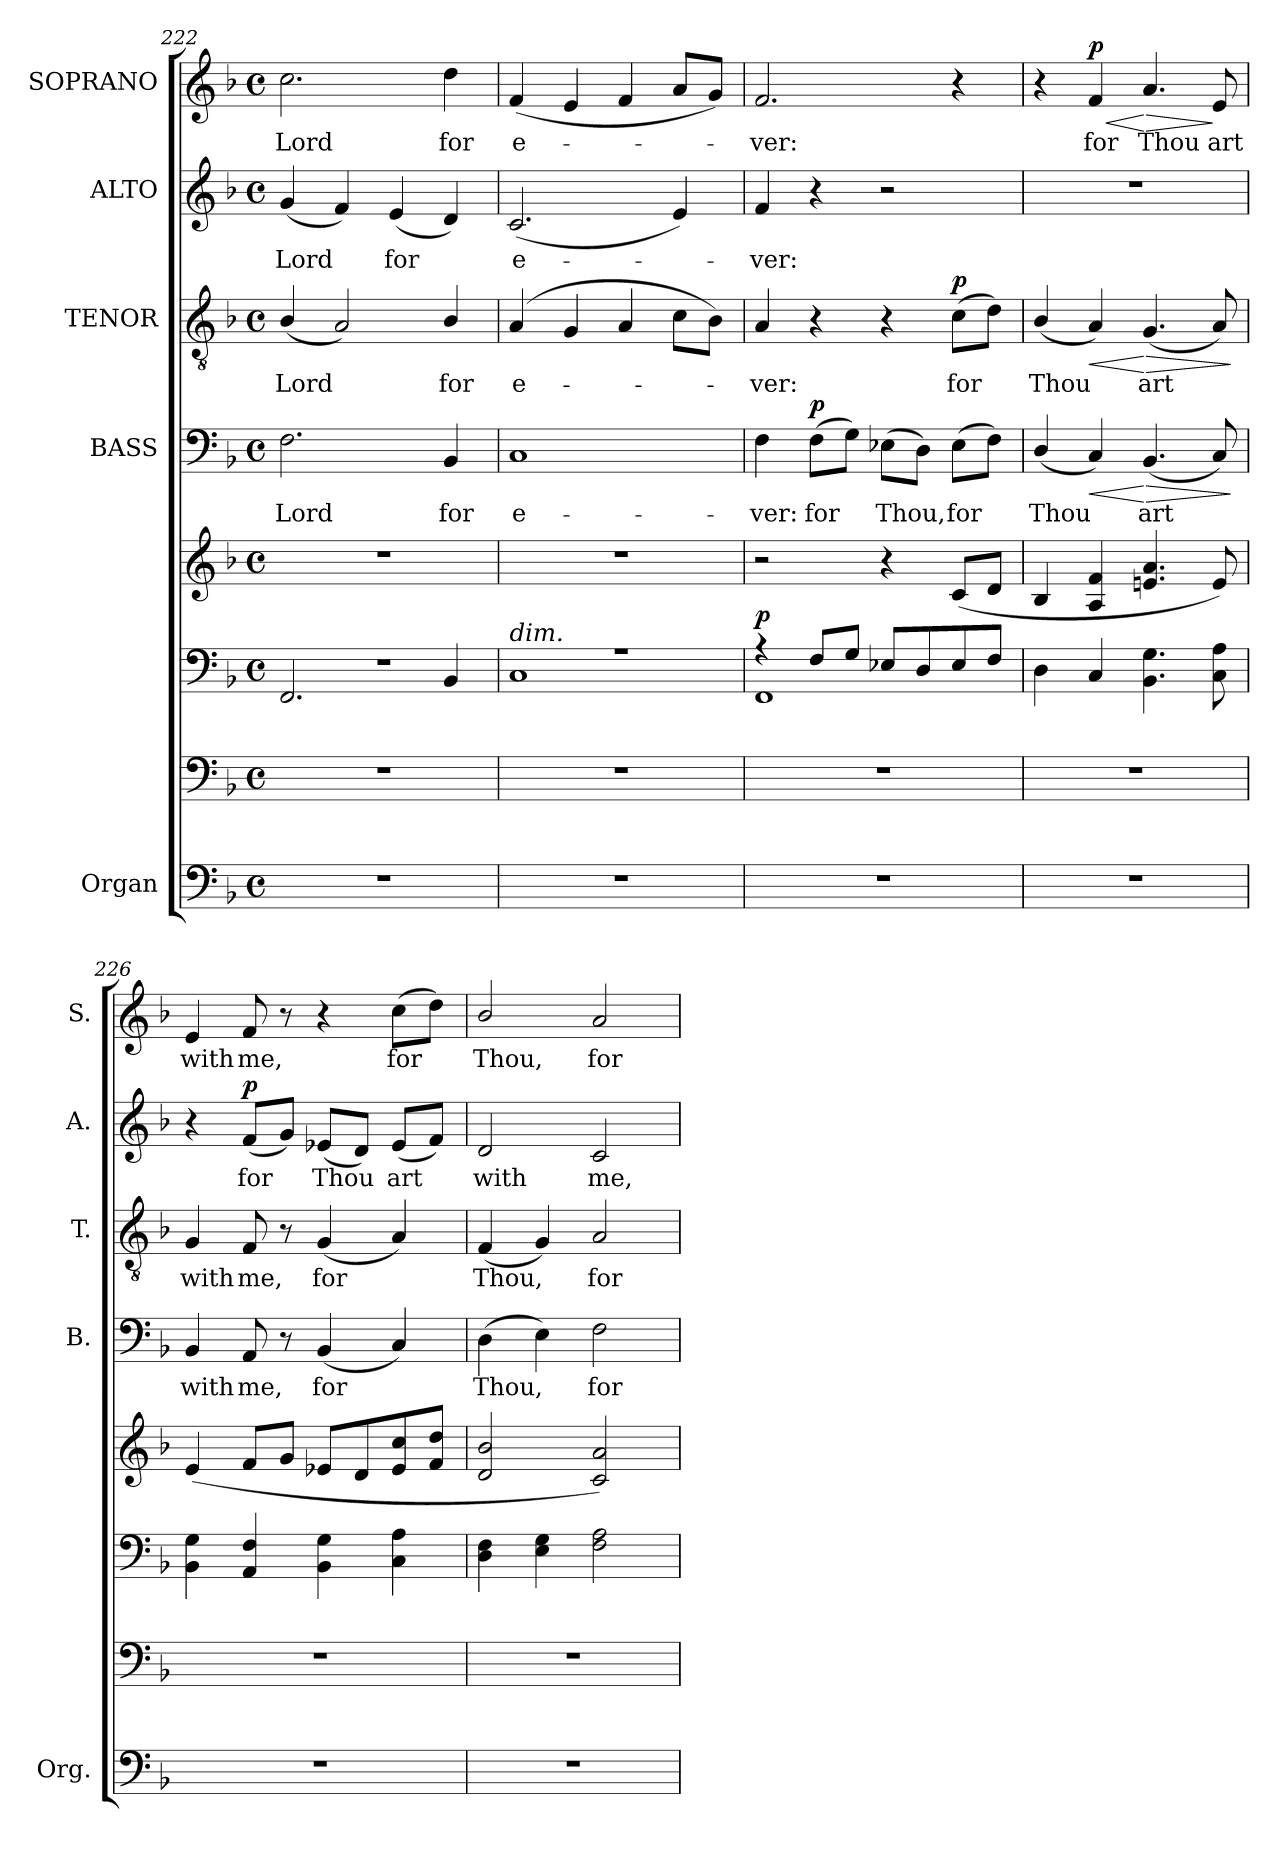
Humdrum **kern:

**kern	**kern	**kern	**kern	**dynam	**kern	**text	**dynam	**kern	**text	**dynam	**kern	**text	**dynam	**kern	**text	**dynam
*part5	*part5	*part5	*part5	*part5	*part4	*part4	*part4	*part3	*part3	*part3	*part2	*part2	*part2	*part1	*part1	*part1
*staff8	*staff7	*staff6	*staff5	*staff5/6/7/8	*staff4	*staff4	*staff4	*staff3	*staff3	*staff3	*staff2	*staff2	*staff2	*staff1	*staff1	*staff1
*I"Organ	*	*	*	*	*I"BASS	*	*	*I"TENOR	*	*	*I"ALTO	*	*	*I"SOPRANO	*	*
*I'Org.	*	*	*	*	*I'B.	*	*	*I'T.	*	*	*I'A.	*	*	*I'S.	*	*
*clefF4	*clefF4	*clefF4	*clefG2	*	*clefF4	*	*	*clefGv2	*	*	*clefG2	*	*	*clefG2	*	*
*	*	*	*	*	*	*	*	*ITrd7c12	*	*	*	*	*	*	*	*
*k[b-]	*k[b-]	*k[b-]	*k[b-]	*	*k[b-]	*	*	*k[b-]	*	*	*k[b-]	*	*	*k[b-]	*	*
*F:	*F:	*F:	*F:	*	*F:	*	*	*F:	*	*	*F:	*	*	*F:	*	*
*M4/4	*M4/4	*M4/4	*M4/4	*	*M4/4	*	*	*M4/4	*	*	*M4/4	*	*	*M4/4	*	*
*met(c)	*met(c)	*met(c)	*met(c)	*	*met(c)	*	*	*met(c)	*	*	*met(c)	*	*	*met(c)	*	*
=222	=222	=222	=222	=222	=222	=222	=222	=222	=222	=222	=222	=222	=222	=222	=222	=222
*	*	*^	*	*	*	*	*	*	*	*	*	*	*	*	*	*
!	!	!	!	!	!	!	!LO:LY:b:color=#000000	!	!	!	!	!	!	!	!	!	!
!	!	!	!	!	!	!	!	!	!	!LO:LY:b:color=#000000	!	!	!	!	!	!	!
!	!	!	!	!	!	!	!	!	!	!	!	!	!LO:LY:b:color=#000000	!	!	!	!
!	!	!	!	!	!	!	!	!	!	!	!	!	!	!	!	!LO:LY:b:color=#000000	!
1r	1r	1r	2.FFi/	1r	.	2.Fi\	Lord	.	(4BB-i/	Lord	.	(4gi/	Lord	.	2.cci\	Lord	.
.	.	.	.	.	.	.	.	.	2AAi/)	.	.	4fi/)	.	.	.	.	.
!	!	!	!	!	!	!	!	!	!	!	!	!	!LO:LY:b:color=#000000	!	!	!	!
.	.	.	.	.	.	.	.	.	.	.	.	(4ei/	for	.	.	.	.
!	!	!	!	!	!	!	!LO:LY:b:color=#000000	!	!	!	!	!	!	!	!	!	!
!	!	!	!	!	!	!	!	!	!	!LO:LY:b:color=#000000	!	!	!	!	!	!	!
!	!	!	!	!	!	!	!	!	!	!	!	!	!	!	!	!LO:LY:b:color=#000000	!
.	.	.	4BB-i/	.	.	4BB-i/	for	.	4BB-i/	for	.	4di/)	.	.	4ddi\	for	.
=223	=223	=223	=223	=223	=223	=223	=223	=223	=223	=223	=223	=223	=223	=223	=223	=223	=223
!	!	!	!	!	!	!	!LO:LY:b:color=#000000	!	!	!	!	!	!	!	!	!	!
!	!	!	!	!	!	!	!	!	!	!LO:LY:b:color=#000000	!	!	!	!	!	!	!
!	!	!	!	!	!	!	!	!	!	!	!	!	!LO:LY:b:color=#000000	!	!	!	!
!	!	!LO:TX:a:i:t=dim.	!	!	!	!	!	!	!	!	!	!	!	!	!	!	!
!	!	!	!	!	!	!	!	!	!	!	!	!	!	!	!	!LO:LY:b:color=#000000	!
1r	1r	1r	1Ci	1r	.	1Ci	e-	.	(4AAi/	e-	.	(2.ci/	e-	.	(4fi/	e-	.
.	.	.	.	.	.	.	.	.	4GGi/	.	.	.	.	.	4ei/	.	.
.	.	.	.	.	.	.	.	.	4AAi/	.	.	.	.	.	4fi/	.	.
.	.	.	.	.	.	.	.	.	8Ci\L	.	.	4ei/)	.	.	8ai/L	.	.
.	.	.	.	.	.	.	.	.	8BB-i\J)	.	.	.	.	.	8gi/J)	.	.
!!LO:LB:g=z
=224	=224	=224	=224	=224	=224	=224	=224	=224	=224	=224	=224	=224	=224	=224	=224	=224	=224
!	!	!	!	!	!	!	!LO:LY:b:color=#000000	!	!	!	!	!	!	!	!	!	!
!	!	!	!	!	!	!	!	!	!	!LO:LY:b:color=#000000	!	!	!	!	!	!	!
!	!	!	!	!	!	!	!	!	!	!	!	!	!LO:LY:b:color=#000000	!	!	!	!
!	!	!	!	!	!	!	!	!	!	!	!	!	!	!	!	!LO:LY:b:color=#000000	!
1r	1r	4r	1FFi	2r	p	4Fi\	-ver:	.	4AAi/	-ver:	.	4fi/	-ver:	.	2.fi/	-ver:	.
!	!	!	!	!	!	!	!LO:LY:b:color=#000000	!	!	!	!	!	!	!	!	!	!
.	.	8Fi/L	.	.	.	(8Fi\L	for	p	4r	.	.	4r	.	.	.	.	.
.	.	8Gi/J	.	.	.	8Gi\J)	.	.	.	.	.	.	.	.	.	.	.
!	!	!	!	!	!	!	!LO:LY:b:color=#000000	!	!	!	!	!	!	!	!	!	!
.	.	8E-Xi/L	.	4r	.	(8E-Xi\L	Thou,	.	4r	.	.	2r	.	.	.	.	.
.	.	8Di/	.	.	.	8Di\J)	.	.	.	.	.	.	.	.	.	.	.
!	!	!	!	!	!	!	!LO:LY:b:color=#000000	!	!	!	!	!	!	!	!	!	!
!	!	!	!	!	!	!	!	!	!	!LO:LY:b:color=#000000	!	!	!	!	!	!	!
.	.	8E-i/	.	(8ci/L	.	(8E-i\L	for	.	(8Ci\L	for	p	.	.	.	4r	.	.
.	.	8Fi/J	.	8di/J	.	8Fi\J)	.	.	8Di\J)	.	.	.	.	.	.	.	.
*	*	*v	*v	*	*	*	*	*	*	*	*	*	*	*	*	*	*
=225	=225	=225	=225	=225	=225	=225	=225	=225	=225	=225	=225	=225	=225	=225	=225	=225
!	!	!	!	!	!	!LO:LY:b:color=#000000	!	!	!	!	!	!	!	!	!	!
!	!	!	!	!	!	!	!	!	!LO:LY:b:color=#000000	!	!	!	!	!	!	!
1r	1r	4Di\	4B-i/	.	(4Di/	Thou	.	(4BB-i/	Thou	.	1r	.	.	4r	.	.
!	!	!	!	!	!	!	!LO:HP:b	!	!	!LO:HP:b	!	!	!	!	!	!
!	!	!	!	!	!	!	!	!	!	!	!	!	!	!	!LO:LY:b:color=#000000	!LO:HP:b
.	.	4Ci/	4Ai/ 4fi	.	4Ci/)	.	<	4AAi/)	.	<	.	.	.	4fi/	for	< p
!	!	!	!	!	!	!LO:LY:b:color=#000000	!LO:HP:n=1:b	!	!	!	!	!	!	!	!	!
!	!	!	!	!	!	!	!	!	!LO:LY:b:color=#000000	!LO:HP:n=1:b	!	!	!	!	!	!
!	!	!	!	!	!	!	!	!	!	!	!	!	!	!	!LO:LY:b:color=#000000	!LO:HP:n=1:b
.	.	4.BB-i\ 4.Gi	4.eni/ 4.ai	.	(4.BB-i/	art	[ >	(4.GGi/	art	[ >	.	.	.	4.ai/	Thou	[ >
!	!	!	!	!	!	!	!	!	!	!	!	!	!	!	!LO:LY:b:color=#000000	!
.	.	8Ci\ 8Ai	8ei/)	.	8Ci/)	.	.	8AAi/)	.	.	.	.	.	8ei/	art	]
.	.	.	.	.	.	.	]	.	.	]	.	.	.	.	.	.
=226	=226	=226	=226	=226	=226	=226	=226	=226	=226	=226	=226	=226	=226	=226	=226	=226
!	!	!	!	!	!	!LO:LY:b:color=#000000	!	!	!	!	!	!	!	!	!	!
!	!	!	!	!	!	!	!	!	!LO:LY:b:color=#000000	!	!	!	!	!	!	!
!	!	!	!	!	!	!	!	!	!	!	!	!	!	!	!LO:LY:b:color=#000000	!
1r	1r	4BB-i\ 4Gi	(4ei/	.	4BB-i/	with	.	4GGi/	with	.	4r	.	.	4ei/	with	.
!	!	!	!	!	!	!LO:LY:b:color=#000000	!	!	!	!	!	!	!	!	!	!
!	!	!	!	!	!	!	!	!	!LO:LY:b:color=#000000	!	!	!	!	!	!	!
!	!	!	!	!	!	!	!	!	!	!	!	!LO:LY:b:color=#000000	!	!	!	!
!	!	!	!	!	!	!	!	!	!	!	!	!	!	!	!LO:LY:b:color=#000000	!
.	.	4AAi/ 4Fi	8fi/L	.	8AAi/	me,	.	8FFi/	me,	.	(8fi/L	for	p	8fi/	me,	.
.	.	.	8gi/J	.	8r	.	.	8r	.	.	8gi/J)	.	.	8r	.	.
!	!	!	!	!	!	!LO:LY:b:color=#000000	!	!	!	!	!	!	!	!	!	!
!	!	!	!	!	!	!	!	!	!LO:LY:b:color=#000000	!	!	!	!	!	!	!
!	!	!	!	!	!	!	!	!	!	!	!	!LO:LY:b:color=#000000	!	!	!	!
.	.	4BB-i\ 4Gi	8e-Xi/L	.	(4BB-i/	for	.	(4GGi/	for	.	(8e-Xi/L	Thou	.	4r	.	.
.	.	.	8di/	.	.	.	.	.	.	.	8di/J)	.	.	.	.	.
!	!	!	!	!	!	!	!	!	!	!	!	!LO:LY:b:color=#000000	!	!	!	!
!	!	!	!	!	!	!	!	!	!	!	!	!	!	!	!LO:LY:b:color=#000000	!
.	.	4Ci\ 4Ai	8e-i/ 8cci	.	4Ci/)	.	.	4AAi/)	.	.	(8e-i/L	art	.	(8cci\L	for	.
.	.	.	8fi/ 8ddiJ	.	.	.	.	.	.	.	8fi/J)	.	.	8ddi\J)	.	.
=227	=227	=227	=227	=227	=227	=227	=227	=227	=227	=227	=227	=227	=227	=227	=227	=227
!	!	!	!	!	!	!LO:LY:b:color=#000000	!	!	!	!	!	!	!	!	!	!
!	!	!	!	!	!	!	!	!	!LO:LY:b:color=#000000	!	!	!	!	!	!	!
!	!	!	!	!	!	!	!	!	!	!	!	!LO:LY:b:color=#000000	!	!	!	!
!	!	!	!	!	!	!	!	!	!	!	!	!	!	!	!LO:LY:b:color=#000000	!
1r	1r	4Di\ 4Fi	2di/ 2b-i	.	(4Di\	Thou,	.	(4FFi/	Thou,	.	2di/	with	.	2b-i/	Thou,	.
.	.	4Ei\ 4Gi	.	.	4Ei\)	.	.	4GGi/)	.	.	.	.	.	.	.	.
!	!	!	!	!	!	!LO:LY:b:color=#000000	!	!	!	!	!	!	!	!	!	!
!	!	!	!	!	!	!	!	!	!LO:LY:b:color=#000000	!	!	!	!	!	!	!
!	!	!	!	!	!	!	!	!	!	!	!	!LO:LY:b:color=#000000	!	!	!	!
!	!	!	!	!	!	!	!	!	!	!	!	!	!	!	!LO:LY:b:color=#000000	!
.	.	2Fi\ 2Ai	2ci/ 2ai)	.	2Fi\	for	.	2AAi/	for	.	2ci/	me,	.	2ai/	for	.
=	=	=	=	=	=	=	=	=	=	=	=	=	=	=	=	=
*-	*-	*-	*-	*-	*-	*-	*-	*-	*-	*-	*-	*-	*-	*-	*-	*-
